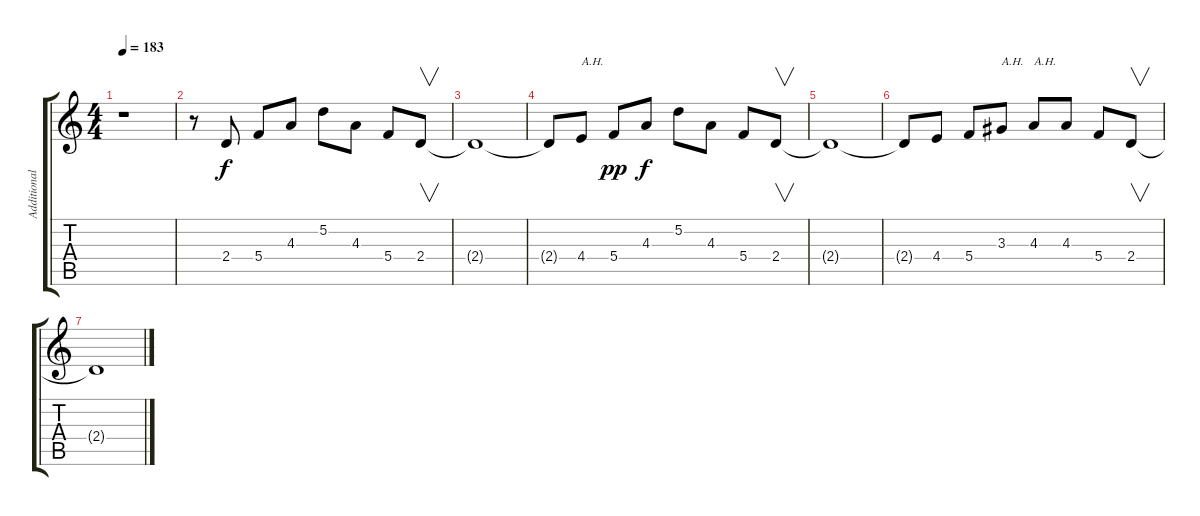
\track ("Additional" "Additional") {instrument distortionguitar}
\staff {score tabs}
\tuning (D4 A3 F3 C3 G2 D2) {hide}
\ts (4 4)
\tempo 183
\clef g2
\ks c
r.1{dy f balance 1 instrument distortionguitar} |
r.8 2.4.8 5.4.8 4.3.8 5.2.8 4.3.8 5.4.8 2.4.8{v} |
2.4{t}.1 |
2.4{t}.8 4.4.8{txt "A.H." volume 11 instrument guitarharmonics} 5.4.8{dy pp volume 12 instrument distortionguitar} 4.3.8{dy f} 5.2.8 4.3.8 5.4.8 2.4.8{v} |
2.4{t}.1 |
2.4{t}.8 4.4.8 5.4.8 3.3.8{txt "A.H." volume 11 instrument guitarharmonics} 4.3.8{txt "A.H."} 4.3.8{volume 12 instrument distortionguitar} 5.4.8 2.4.8{v} |
2.4{t}.1
